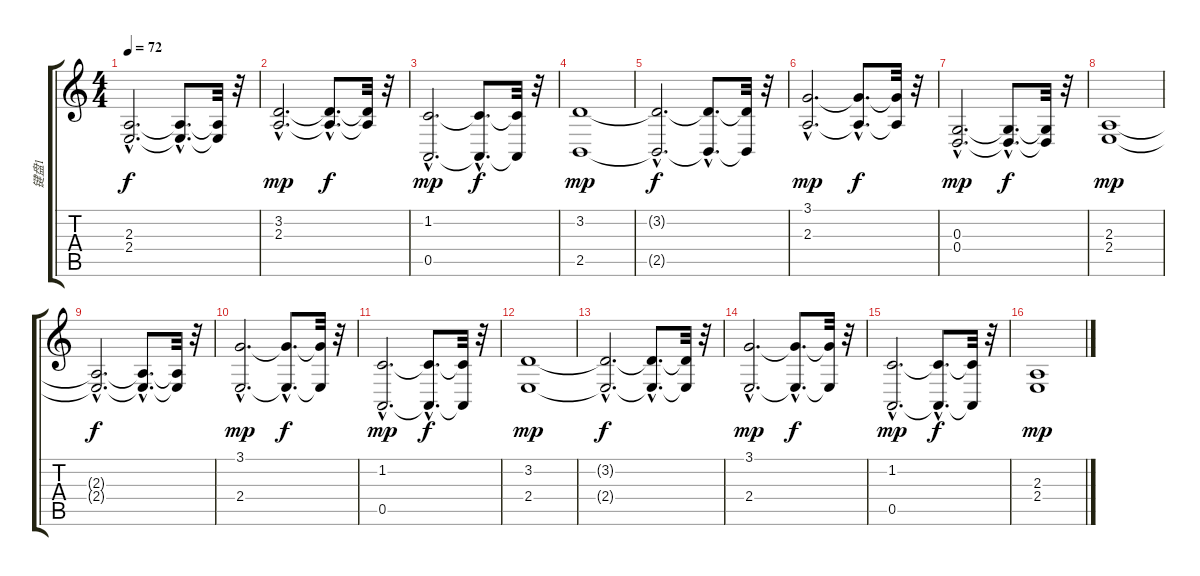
\track ("键盘1" "键盘1") {instrument churchorgan}
\staff {score tabs}
\tuning (E4 B3 G3 D3 A2 E2) {hide}
\ts (4 4)
\tempo 72
\clef g2
\ks c
(2.3{hac t} 2.4{hac t}).2{d dy f} (2.3{hac t} 2.4{hac t}).8{d} (2.3{t} 2.4{t}).32 r.32 |
(3.2{hac} 2.3{hac}).2{d dy mp} (3.2{hac t} 2.3{hac t}).8{d dy f} (3.2{t} 2.3{t}).32 r.32 |
(1.2{hac} 0.5{hac}).2{d dy mp} (1.2{hac t} 0.5{hac t}).8{d dy f} (1.2{t} 0.5{t}).32 r.32 |
(3.2 2.5).1{dy mp} |
(3.2{hac t} 2.5{hac t}).2{d dy f} (3.2{hac t} 2.5{hac t}).8{d} (3.2{t} 2.5{t}).32 r.32 |
(3.1{hac} 2.3{hac}).2{d dy mp} (3.1{hac t} 2.3{hac t}).8{d dy f} (3.1{t} 2.3{t}).32 r.32 |
(0.3{hac} 0.4{hac}).2{d dy mp} (0.3{hac t} 0.4{hac t}).8{d dy f} (0.3{t} 0.4{t}).32 r.32 |
(2.3 2.4).1{dy mp} |
(2.3{hac t} 2.4{hac t}).2{d dy f} (2.3{hac t} 2.4{hac t}).8{d} (2.3{t} 2.4{t}).32 r.32 |
(3.1{hac} 2.4{hac}).2{d dy mp} (3.1{hac t} 2.4{hac t}).8{d dy f} (3.1{t} 2.4{t}).32 r.32 |
(1.2{hac} 0.5{hac}).2{d dy mp} (1.2{hac t} 0.5{hac t}).8{d dy f} (1.2{t} 0.5{t}).32 r.32 |
(3.2 2.4).1{dy mp} |
(3.2{hac t} 2.4{hac t}).2{d dy f} (3.2{hac t} 2.4{hac t}).8{d} (3.2{t} 2.4{t}).32 r.32 |
(3.1{hac} 2.4{hac}).2{d dy mp} (3.1{hac t} 2.4{hac t}).8{d dy f} (3.1{t} 2.4{t}).32 r.32 |
(1.2{hac} 0.5{hac}).2{d dy mp} (1.2{hac t} 0.5{hac t}).8{d dy f} (1.2{t} 0.5{t}).32 r.32 |
(2.3 2.4).1{dy mp}
